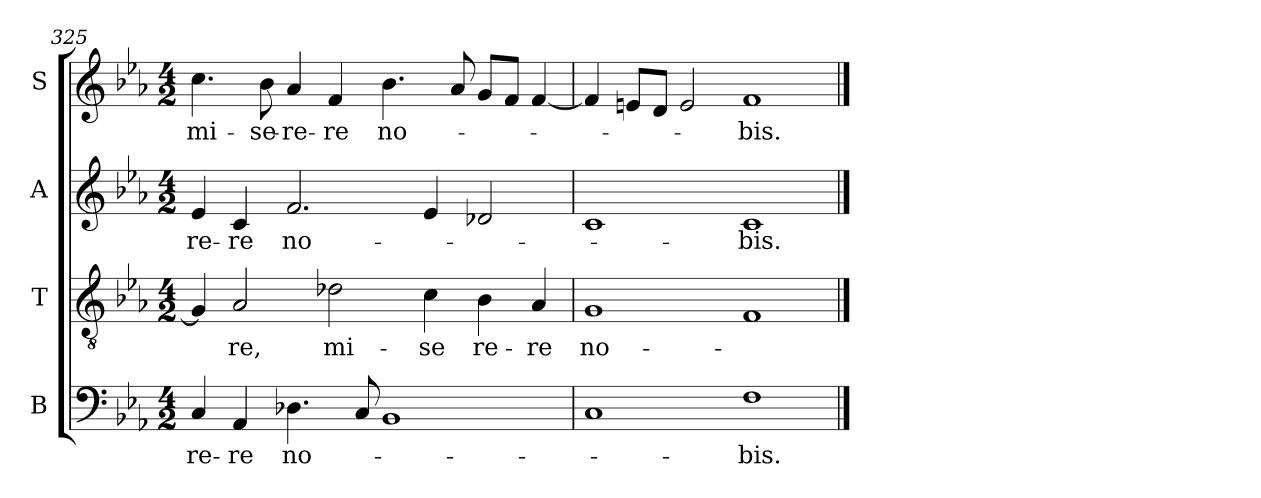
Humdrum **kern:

**kern	**text	**kern	**text	**kern	**text	**kern	**text
*part4	*part4	*part3	*part3	*part2	*part2	*part1	*part1
*staff4	*staff4	*staff3	*staff3	*staff2	*staff2	*staff1	*staff1
*I"B	*	*I"T	*	*I"A	*	*I"S	*
!!LO:PB:g=z
*clefF4	*	*clefGv2	*	*clefG2	*	*clefG2	*
*k[b-e-a-]	*	*k[b-e-a-]	*	*k[b-e-a-]	*	*k[b-e-a-]	*
*E-:	*	*E-:	*	*E-:	*	*E-:	*
*M4/2	*	*M4/2	*	*M4/2	*	*M4/2	*
=325	=325	=325	=325	=325	=325	=325	=325
4C/	re-	4G/]	--	4e-/	re-	4.cc\	mi-
4AA-/	-re	2A-/	re,	4c/	-re	.	.
.	.	.	.	.	.	8b-\	se-
4.D-X\	no-	.	.	2.f/	no-	4a-/	re-
.	.	2d-X\	mi-	.	.	4f/	-re
8C/	.	.	.	.	.	.	.
1BB-	.	.	.	.	.	4.b-\	no-
.	.	4c\	-se	4e-/	.	.	.
.	.	.	.	.	.	8a-/	.
.	.	4B-\	-re-	2d-X/	.	8g/L	.
.	.	.	.	.	.	8f/J	.
.	.	4A-/	-re	.	.	[4f/	.
!!LO:PB:g=z
=326	=326	=326	=326	=326	=326	=326	=326
1C	.	1G	no-	1c	.	4f/]	.
.	.	.	.	.	.	8en/L	.
.	.	.	.	.	.	8d/J	.
.	.	.	.	.	.	2e/	.
1F	-bis.	1F	.	1c	-bis.	1f	-bis.
==	==	==	==	==	==	==	==
*-	*-	*-	*-	*-	*-	*-	*-
